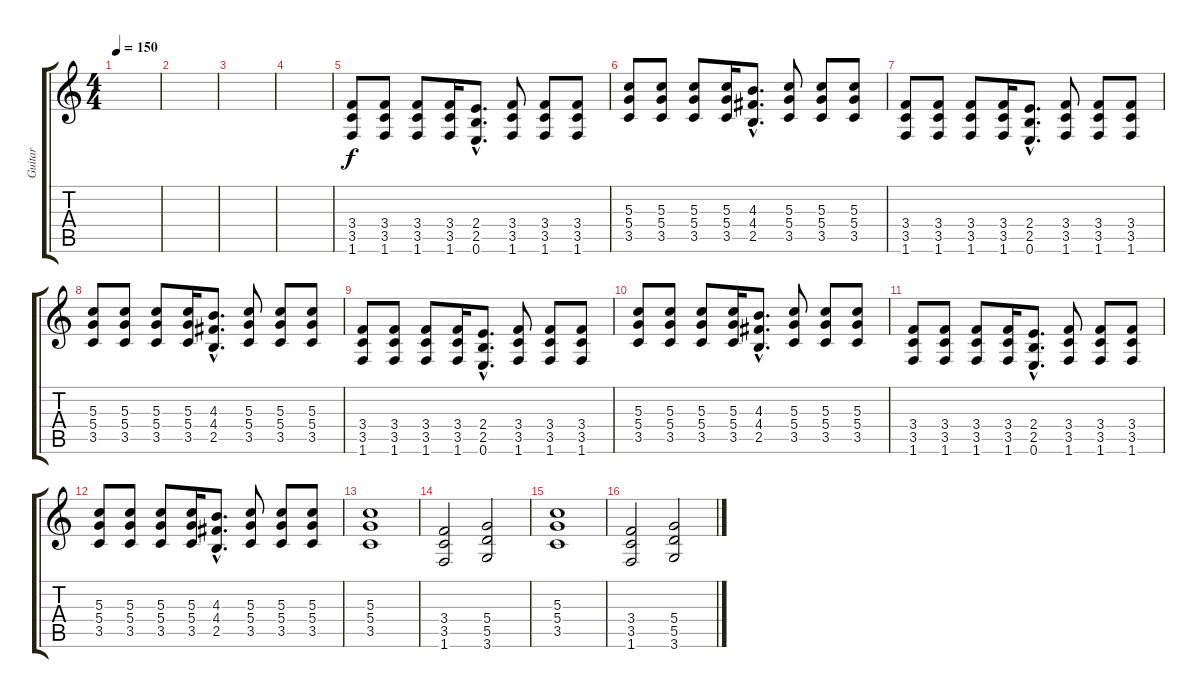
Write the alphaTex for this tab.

\track ("Guitar" "Guitar") {instrument distortionguitar}
\staff {score tabs}
\tuning (E4 B3 G3 D3 A2 E2) {hide}
\ts (4 4)
\tempo 150
\clef g2
\ks c
|
|
|
|
(3.4 3.5 1.6).8 (3.4 3.5 1.6).8 (3.4 3.5 1.6).8 (3.4 3.5 1.6).16 (2.4{hac} 2.5{hac} 0.6{hac}).8{d} (3.4 3.5 1.6).8 (3.4 3.5 1.6).8 (3.4 3.5 1.6).8 |
(5.3 5.4 3.5).8 (5.3 5.4 3.5).8 (5.3 5.4 3.5).8 (5.3 5.4 3.5).16 (4.3{hac} 4.4{hac} 2.5{hac}).8{d} (5.3 5.4 3.5).8 (5.3 5.4 3.5).8 (5.3 5.4 3.5).8 |
(3.4 3.5 1.6).8 (3.4 3.5 1.6).8 (3.4 3.5 1.6).8 (3.4 3.5 1.6).16 (2.4{hac} 2.5{hac} 0.6{hac}).8{d} (3.4 3.5 1.6).8 (3.4 3.5 1.6).8 (3.4 3.5 1.6).8 |
(5.3 5.4 3.5).8 (5.3 5.4 3.5).8 (5.3 5.4 3.5).8 (5.3 5.4 3.5).16 (4.3{hac} 4.4{hac} 2.5{hac}).8{d} (5.3 5.4 3.5).8 (5.3 5.4 3.5).8 (5.3 5.4 3.5).8 |
(3.4 3.5 1.6).8 (3.4 3.5 1.6).8 (3.4 3.5 1.6).8 (3.4 3.5 1.6).16 (2.4{hac} 2.5{hac} 0.6{hac}).8{d} (3.4 3.5 1.6).8 (3.4 3.5 1.6).8 (3.4 3.5 1.6).8 |
(5.3 5.4 3.5).8 (5.3 5.4 3.5).8 (5.3 5.4 3.5).8 (5.3 5.4 3.5).16 (4.3{hac} 4.4{hac} 2.5{hac}).8{d} (5.3 5.4 3.5).8 (5.3 5.4 3.5).8 (5.3 5.4 3.5).8 |
(3.4 3.5 1.6).8 (3.4 3.5 1.6).8 (3.4 3.5 1.6).8 (3.4 3.5 1.6).16 (2.4{hac} 2.5{hac} 0.6{hac}).8{d} (3.4 3.5 1.6).8 (3.4 3.5 1.6).8 (3.4 3.5 1.6).8 |
(5.3 5.4 3.5).8 (5.3 5.4 3.5).8 (5.3 5.4 3.5).8 (5.3 5.4 3.5).16 (4.3{hac} 4.4{hac} 2.5{hac}).8{d} (5.3 5.4 3.5).8 (5.3 5.4 3.5).8 (5.3 5.4 3.5).8 |
(5.3 5.4 3.5).1 |
(3.4 3.5 1.6).2 (5.4 5.5 3.6).2 |
(5.3 5.4 3.5).1 |
(3.4 3.5 1.6).2 (5.4 5.5 3.6).2
